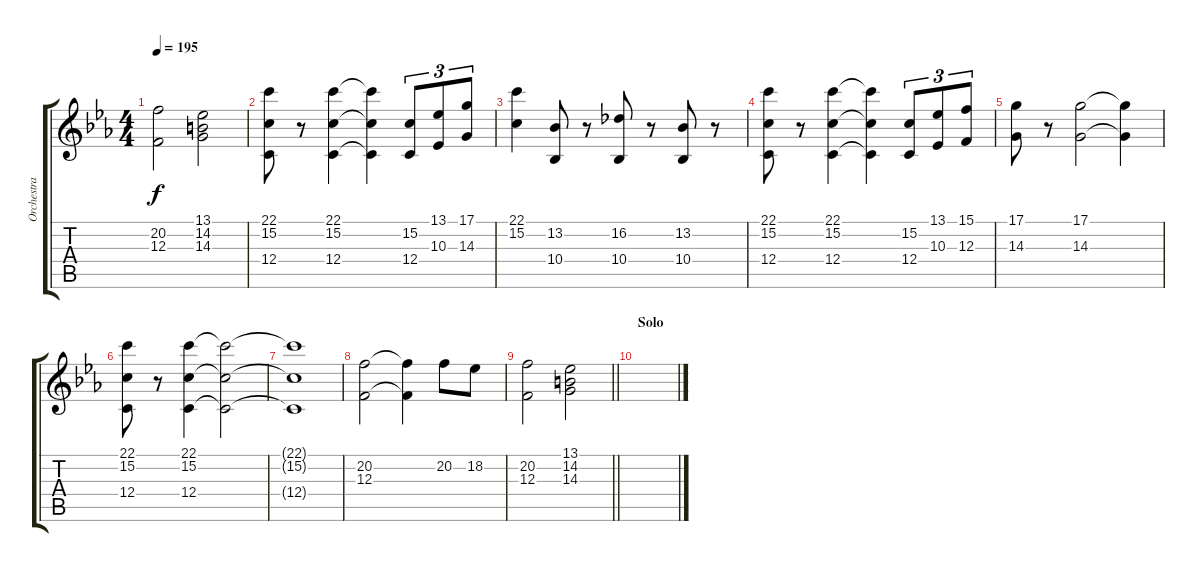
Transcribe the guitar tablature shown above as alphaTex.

\track ("Orchestra" "Orchestra") {instrument orchestrahit}
\staff {score tabs}
\tuning (D4 A3 F3 C3 G2 C2) {hide}
\ts (4 4)
\tempo 195
\clef g2
\ks cminor
(20.2 12.3).2{dy f} (13.1 14.2 14.3).2 |
(22.1 15.2 12.4).8 r.8 (22.1 15.2 12.4).4 (22.1{t} 15.2{t} 12.4{t}).4 (15.2 12.4).8{tu (3 2)} (13.1 10.3).8{tu (3 2)} (17.1 14.3).8{tu (3 2)} |
(22.1 15.2).4 (13.2 10.4).8 r.8 (16.2 10.4).8 r.8 (13.2 10.4).8 r.8 |
(22.1 15.2 12.4).8 r.8 (22.1 15.2 12.4).4 (22.1{t} 15.2{t} 12.4{t}).4 (15.2 12.4).8{tu (3 2)} (13.1 10.3).8{tu (3 2)} (15.1 12.3).8{tu (3 2)} |
(17.1 14.3).8 r.8 (17.1 14.3).2 (17.1{t} 14.3{t}).4 |
(22.1 15.2 12.4).8 r.8 (22.1 15.2 12.4).4 (22.1{t} 15.2{t} 12.4{t}).2 |
(22.1{t} 15.2{t} 12.4{t}).1 |
(20.2 12.3).2 (20.2{t} 12.3{t}).4 20.2.8 18.2.8 |
\barLineRight lightlight
(20.2 12.3).2 (13.1 14.2 14.3).2 |
\section ("" "Solo")
